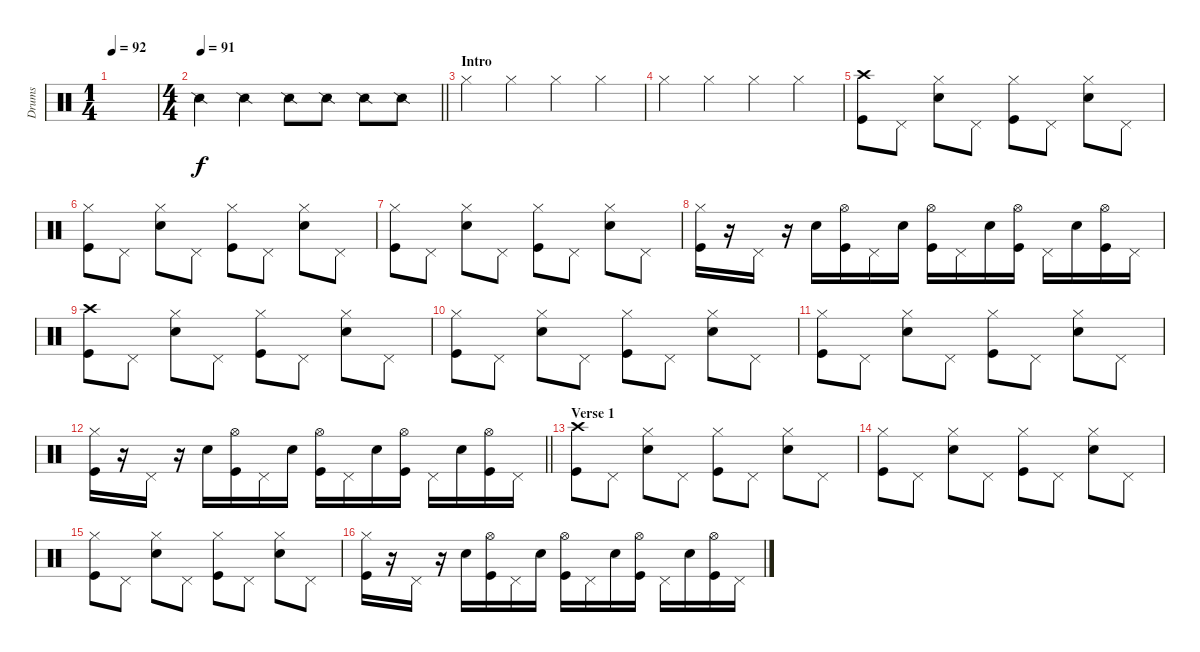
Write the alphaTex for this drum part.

\track ("Drums" "Drums") {instrument percussion}
\staff {score}
\articulation defaults
\ts (1 4)
\tempo 92
\clef neutral
\ks c
|
\ts (4 4)
\tempo 91
\barLineRight lightlight "Snare (side stick) 2".4 "Snare (side stick) 2".4 "Snare (side stick) 2".8 "Snare (side stick) 2".8 "Snare (side stick) 2".8 "Snare (side stick) 2".8
|
\section ("" "Intro")
"Hi-Hat (closed)".4 "Hi-Hat (closed)".4 "Hi-Hat (closed)".4 "Hi-Hat (closed)".4 |
"Hi-Hat (closed)".4 "Hi-Hat (closed)".4 "Hi-Hat (closed)".4 "Hi-Hat (closed)".4 |
("Crash high (hit)" "Kick (hit)").8 "Pedal Hi-Hat (hit)".8 ("Hi-Hat (closed)" "Snare (hit) 2").8 "Pedal Hi-Hat (hit)".8 ("Hi-Hat (closed)" "Kick (hit)").8 "Pedal Hi-Hat (hit)".8 ("Hi-Hat (closed)" "Snare (hit) 2").8 "Pedal Hi-Hat (hit)".8 |
("Hi-Hat (closed)" "Kick (hit)").8 "Pedal Hi-Hat (hit)".8 ("Hi-Hat (closed)" "Snare (hit) 2").8 "Pedal Hi-Hat (hit)".8 ("Hi-Hat (closed)" "Kick (hit)").8 "Pedal Hi-Hat (hit)".8 ("Hi-Hat (closed)" "Snare (hit) 2").8 "Pedal Hi-Hat (hit)".8 |
("Hi-Hat (closed)" "Kick (hit)").8 "Pedal Hi-Hat (hit)".8 ("Hi-Hat (closed)" "Snare (hit) 2").8 "Pedal Hi-Hat (hit)".8 ("Hi-Hat (closed)" "Kick (hit)").8 "Pedal Hi-Hat (hit)".8 ("Hi-Hat (closed)" "Snare (hit) 2").8 "Pedal Hi-Hat (hit)".8 |
("Hi-Hat (closed)" "Kick (hit)").16 r.16 "Pedal Hi-Hat (hit)".16 r.16 "Snare (hit) 2".16 ("Hi-Hat (open)" "Kick (hit)").16 "Pedal Hi-Hat (hit)".16 "Snare (hit) 2".16 ("Hi-Hat (open)" "Kick (hit)").16 "Pedal Hi-Hat (hit)".16 "Snare (hit) 2".16 ("Hi-Hat (open)" "Kick (hit)").16 "Pedal Hi-Hat (hit)".16 "Snare (hit) 2".16 ("Hi-Hat (open)" "Kick (hit)").16 "Pedal Hi-Hat (hit)".16 |
("Crash high (hit)" "Kick (hit)").8 "Pedal Hi-Hat (hit)".8 ("Hi-Hat (closed)" "Snare (hit) 2").8 "Pedal Hi-Hat (hit)".8 ("Hi-Hat (closed)" "Kick (hit)").8 "Pedal Hi-Hat (hit)".8 ("Hi-Hat (closed)" "Snare (hit) 2").8 "Pedal Hi-Hat (hit)".8 |
("Hi-Hat (closed)" "Kick (hit)").8 "Pedal Hi-Hat (hit)".8 ("Hi-Hat (closed)" "Snare (hit) 2").8 "Pedal Hi-Hat (hit)".8 ("Hi-Hat (closed)" "Kick (hit)").8 "Pedal Hi-Hat (hit)".8 ("Hi-Hat (closed)" "Snare (hit) 2").8 "Pedal Hi-Hat (hit)".8 |
("Hi-Hat (closed)" "Kick (hit)").8 "Pedal Hi-Hat (hit)".8 ("Hi-Hat (closed)" "Snare (hit) 2").8 "Pedal Hi-Hat (hit)".8 ("Hi-Hat (closed)" "Kick (hit)").8 "Pedal Hi-Hat (hit)".8 ("Hi-Hat (closed)" "Snare (hit) 2").8 "Pedal Hi-Hat (hit)".8 |
\barLineRight lightlight
("Hi-Hat (closed)" "Kick (hit)").16 r.16 "Pedal Hi-Hat (hit)".16 r.16 "Snare (hit) 2".16 ("Hi-Hat (open)" "Kick (hit)").16 "Pedal Hi-Hat (hit)".16 "Snare (hit) 2".16 ("Hi-Hat (open)" "Kick (hit)").16 "Pedal Hi-Hat (hit)".16 "Snare (hit) 2".16 ("Hi-Hat (open)" "Kick (hit)").16 "Pedal Hi-Hat (hit)".16 "Snare (hit) 2".16 ("Hi-Hat (open)" "Kick (hit)").16 "Pedal Hi-Hat (hit)".16 |
\section ("" "Verse 1")
("Crash high (hit)" "Kick (hit)").8 "Pedal Hi-Hat (hit)".8 ("Hi-Hat (closed)" "Snare (hit) 2").8 "Pedal Hi-Hat (hit)".8 ("Hi-Hat (closed)" "Kick (hit)").8 "Pedal Hi-Hat (hit)".8 ("Hi-Hat (closed)" "Snare (hit) 2").8 "Pedal Hi-Hat (hit)".8 |
("Hi-Hat (closed)" "Kick (hit)").8 "Pedal Hi-Hat (hit)".8 ("Hi-Hat (closed)" "Snare (hit) 2").8 "Pedal Hi-Hat (hit)".8 ("Hi-Hat (closed)" "Kick (hit)").8 "Pedal Hi-Hat (hit)".8 ("Hi-Hat (closed)" "Snare (hit) 2").8 "Pedal Hi-Hat (hit)".8 |
("Hi-Hat (closed)" "Kick (hit)").8 "Pedal Hi-Hat (hit)".8 ("Hi-Hat (closed)" "Snare (hit) 2").8 "Pedal Hi-Hat (hit)".8 ("Hi-Hat (closed)" "Kick (hit)").8 "Pedal Hi-Hat (hit)".8 ("Hi-Hat (closed)" "Snare (hit) 2").8 "Pedal Hi-Hat (hit)".8 |
("Hi-Hat (closed)" "Kick (hit)").16 r.16 "Pedal Hi-Hat (hit)".16 r.16 "Snare (hit) 2".16 ("Hi-Hat (open)" "Kick (hit)").16 "Pedal Hi-Hat (hit)".16 "Snare (hit) 2".16 ("Hi-Hat (open)" "Kick (hit)").16 "Pedal Hi-Hat (hit)".16 "Snare (hit) 2".16 ("Hi-Hat (open)" "Kick (hit)").16 "Pedal Hi-Hat (hit)".16 "Snare (hit) 2".16 ("Hi-Hat (open)" "Kick (hit)").16 "Pedal Hi-Hat (hit)".16
